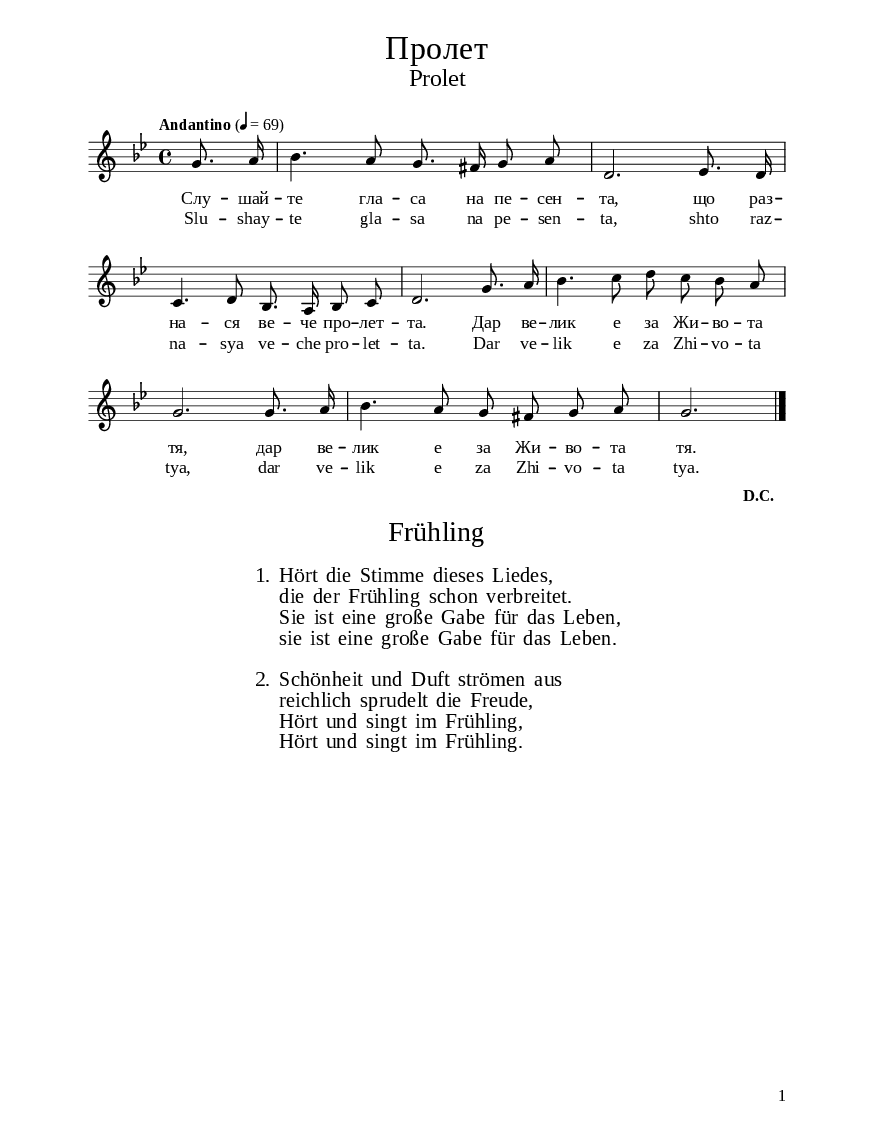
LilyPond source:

\version "2.22.1"

% include paper part and global functions
\include "include/globals.ily"

\bookpart {
  \include "include/bookpart-paper.ily"
  \score {
    \include "include/score-layout.ily"

    \new Voice \absolute{
      \clef treble
      \key g \minor
      \time 4/4
      \tempoFunc "Andantino" 4 "69"
      \autoBeamOff
      \partial 4
      g'8. a'16 | bes'4. a'8 g'8. fis'16 g'8 a'8 | d'2. es'8. d'16 | \break

      c'4. d'8 bes8. a16 bes8 c'8  d'2. g'8. a'16 | bes'4. c''8 d''8 c''8 bes'8 a'8 |\break |

      g'2. g'8. a'16 | bes'4. a'8 g'8 fis'8 g'8 a'8 | g'2. \bar "|."
    }

    \addlyrics {
      Слу  --  шай  --
      те   гла  --  са   на   пе  --  сен  --  та,   що   раз  --  на  --
      ся   ве  --  че   про  --  лет  --  та.   Дар   ве  --  лик   е
      за   Жи  --  во  --  та   тя,   дар   ве  --  лик   е   за   Жи  --
      во  -- та тя.
    }
    \addlyrics {
      Slu  --  shay  --
      te   gla  --  sa   na   pe  --  sen  --  ta,   shto   raz  --  na  --
      sya   ve  --  che   pro  --  let  --  ta.   Dar   ve  --  lik   e
      za   Zhi  --  vo  --  ta   tya,   dar   ve  --  lik   e   za   Zhi  --
      vo  -- ta tya.}

      \header {
        title = \titleFunc "Пролет" "Prolet"
      }

      \midi{}

    } % score
 
    \markup \dc-one "D.C."
    

    % include foreign translation(s) of the song
    \version "2.24.1"

\markup \fill-line { \fontsize #deTitleFontSize "Frühling" }
\markup \null
\markup \null
\markup \fontsize #deCoupletFontSize {
  \hspace #16
  \override #`(baseline-skip . ,deCoupletBaselineSkip)

  \column {

    \line { 1. Hört die Stimme dieses Liedes,}

    \line {   "   "  die der Frühling schon verbreitet.}

    \line {   "   " Sie ist eine große Gabe für das Leben,}

   \line {   "   " sie ist eine große Gabe für das Leben. }

    \line { " " }

    \line { 2. Schönheit und Duft strömen aus  }

    \line {   "   "  reichlich sprudelt die Freude,}

    \line {   "   " Hört und singt im Frühling, }

    \line {   "   " Hört und singt im Frühling. }


  }
}


  } % bookpart
